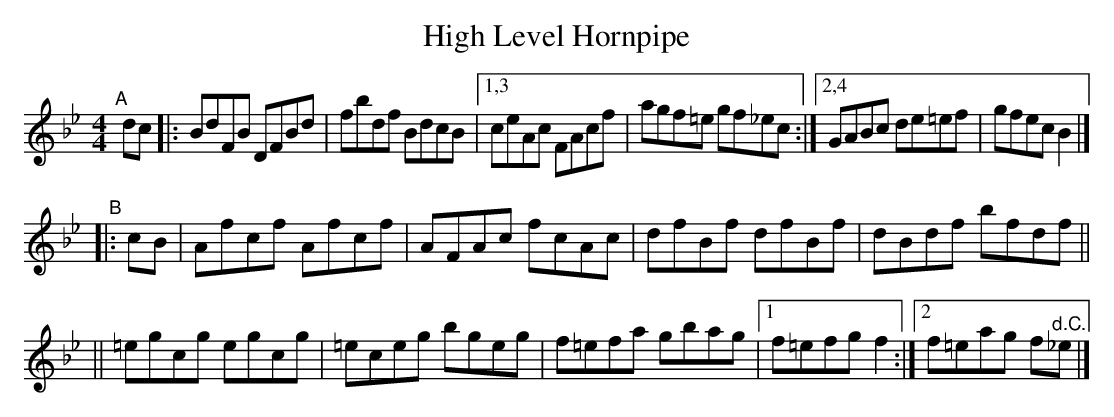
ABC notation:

X:1
T: High Level Hornpipe
M: 4/4
L: 1/8
K: Bb
"^A"[|]\
dc |: BdFB DFBd | fbdf BdcB |[1,3 ceAc FAcf | agf=e gf_ec :|[2,4 GABc de=ef | gfec B2 |]
"^B"\
|: cB | Afcf Afcf | AFAc fcAc | dfBf dfBf | dBdf bfdf ||
|| =egcg egcg | =eceg bgeg | f=efa  gbag |1 f=efg f2 :|2 f=eag f"^d.C."_e |]

"^C"|: (3^fga | bfdf gecA | BfdB F2BA | GeGe FdFd | Ecc2 dcAF |
| G^FGA BecA | BfdB F2BA | G2eG F2dF | E2cA B2 :|
